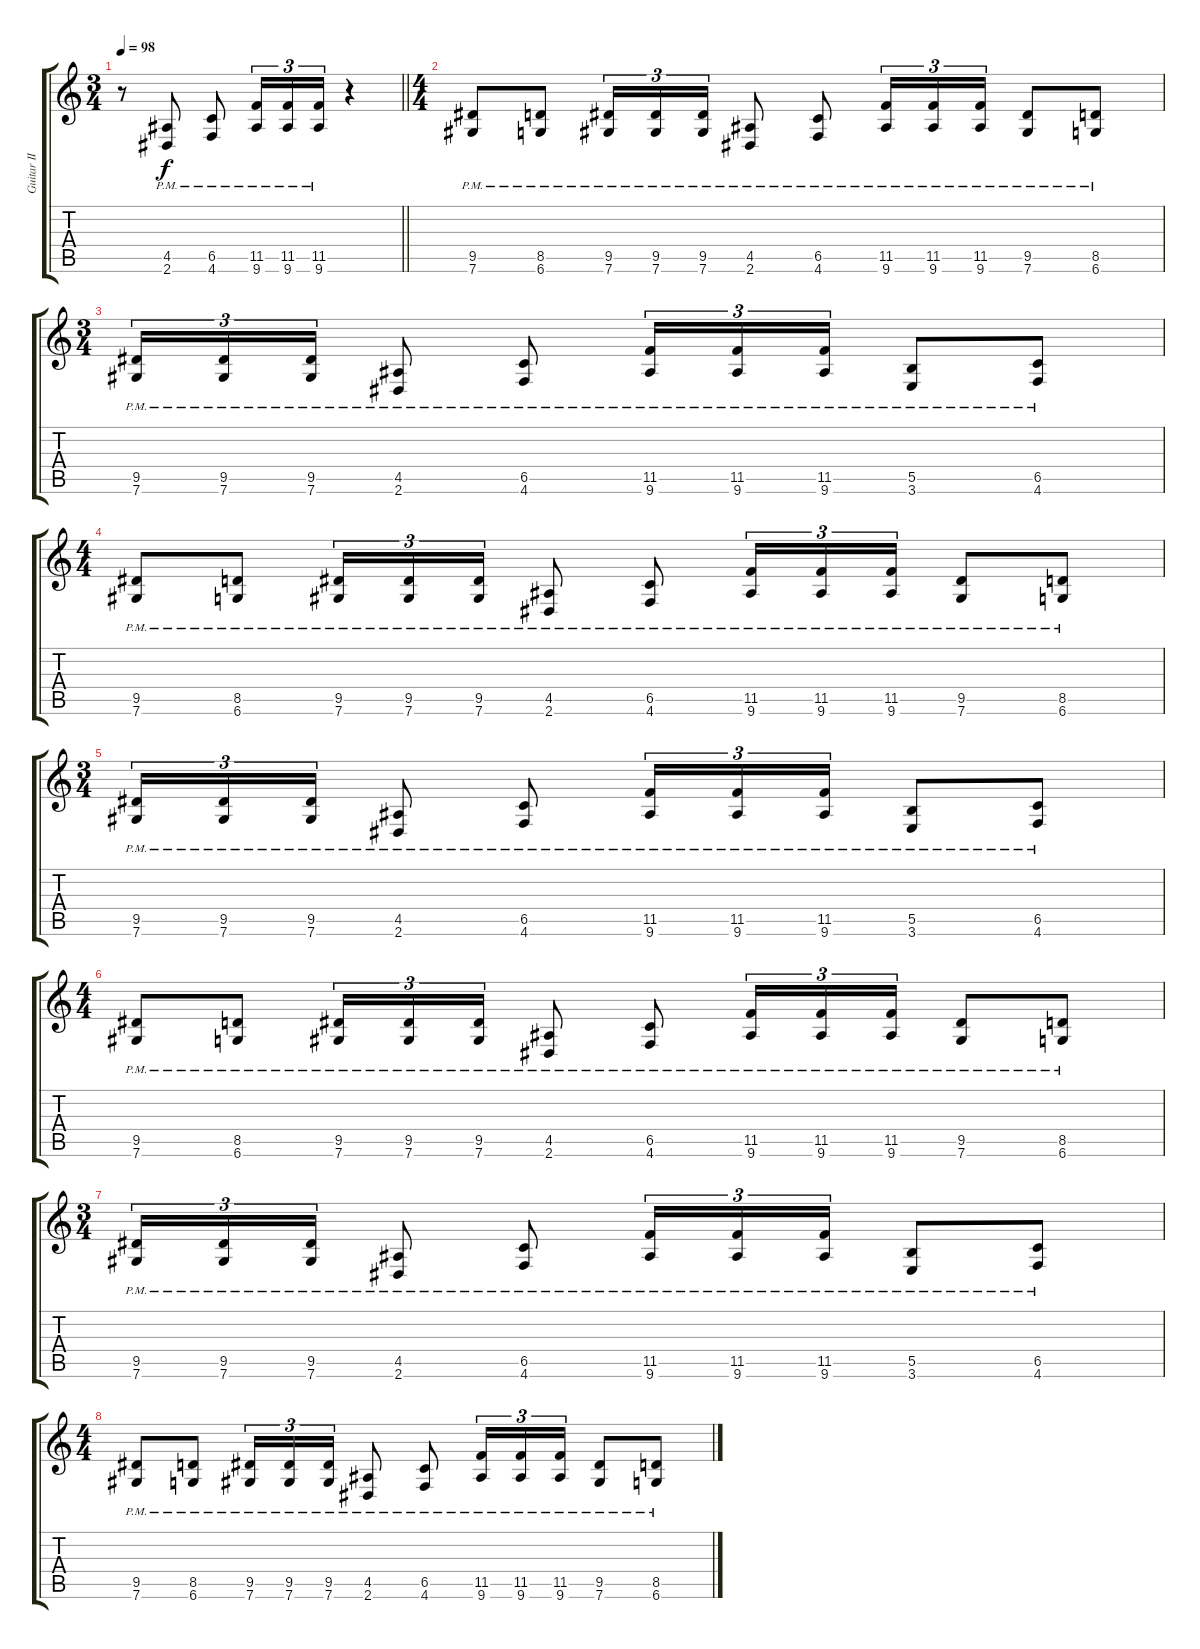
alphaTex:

\track ("Guitar II" "Guitar II") {instrument distortionguitar}
\staff {score tabs}
\tuning (Db4 Ab3 E3 B2 Gb2 Db2) {hide}
\ts (3 4)
\tempo 98
\clef g2
\barLineRight lightlight
\ks c
r.8{dy f} (4.5{pm} 2.6{pm}).8 (6.5{pm} 4.6{pm}).8 (11.5{pm} 9.6{pm}).16{tu (3 2)} (11.5{pm} 9.6{pm}).16{tu (3 2)} (11.5{pm} 9.6{pm}).16{tu (3 2)} r.4 |
\ts (4 4)
(9.5{pm} 7.6{pm}).8 (8.5{pm} 6.6{pm}).8 (9.5{pm} 7.6{pm}).16{tu (3 2)} (9.5{pm} 7.6{pm}).16{tu (3 2)} (9.5{pm} 7.6{pm}).16{tu (3 2)} (4.5{pm} 2.6{pm}).8 (6.5{pm} 4.6{pm}).8 (11.5{pm} 9.6{pm}).16{tu (3 2)} (11.5{pm} 9.6{pm}).16{tu (3 2)} (11.5{pm} 9.6{pm}).16{tu (3 2)} (9.5{pm} 7.6{pm}).8 (8.5{pm} 6.6{pm}).8 |
\ts (3 4)
(9.5{pm} 7.6{pm}).16{tu (3 2)} (9.5{pm} 7.6{pm}).16{tu (3 2)} (9.5{pm} 7.6{pm}).16{tu (3 2)} (4.5{pm} 2.6{pm}).8 (6.5{pm} 4.6{pm}).8 (11.5{pm} 9.6{pm}).16{tu (3 2)} (11.5{pm} 9.6{pm}).16{tu (3 2)} (11.5{pm} 9.6{pm}).16{tu (3 2)} (5.5{pm} 3.6{pm}).8 (6.5{pm} 4.6{pm}).8 |
\ts (4 4)
(9.5{pm} 7.6{pm}).8 (8.5{pm} 6.6{pm}).8 (9.5{pm} 7.6{pm}).16{tu (3 2)} (9.5{pm} 7.6{pm}).16{tu (3 2)} (9.5{pm} 7.6{pm}).16{tu (3 2)} (4.5{pm} 2.6{pm}).8 (6.5{pm} 4.6{pm}).8 (11.5{pm} 9.6{pm}).16{tu (3 2)} (11.5{pm} 9.6{pm}).16{tu (3 2)} (11.5{pm} 9.6{pm}).16{tu (3 2)} (9.5{pm} 7.6{pm}).8 (8.5{pm} 6.6{pm}).8 |
\ts (3 4)
(9.5{pm} 7.6{pm}).16{tu (3 2)} (9.5{pm} 7.6{pm}).16{tu (3 2)} (9.5{pm} 7.6{pm}).16{tu (3 2)} (4.5{pm} 2.6{pm}).8 (6.5{pm} 4.6{pm}).8 (11.5{pm} 9.6{pm}).16{tu (3 2)} (11.5{pm} 9.6{pm}).16{tu (3 2)} (11.5{pm} 9.6{pm}).16{tu (3 2)} (5.5{pm} 3.6{pm}).8 (6.5{pm} 4.6{pm}).8 |
\ts (4 4)
(9.5{pm} 7.6{pm}).8 (8.5{pm} 6.6{pm}).8 (9.5{pm} 7.6{pm}).16{tu (3 2)} (9.5{pm} 7.6{pm}).16{tu (3 2)} (9.5{pm} 7.6{pm}).16{tu (3 2)} (4.5{pm} 2.6{pm}).8 (6.5{pm} 4.6{pm}).8 (11.5{pm} 9.6{pm}).16{tu (3 2)} (11.5{pm} 9.6{pm}).16{tu (3 2)} (11.5{pm} 9.6{pm}).16{tu (3 2)} (9.5{pm} 7.6{pm}).8 (8.5{pm} 6.6{pm}).8 |
\ts (3 4)
(9.5{pm} 7.6{pm}).16{tu (3 2)} (9.5{pm} 7.6{pm}).16{tu (3 2)} (9.5{pm} 7.6{pm}).16{tu (3 2)} (4.5{pm} 2.6{pm}).8 (6.5{pm} 4.6{pm}).8 (11.5{pm} 9.6{pm}).16{tu (3 2)} (11.5{pm} 9.6{pm}).16{tu (3 2)} (11.5{pm} 9.6{pm}).16{tu (3 2)} (5.5{pm} 3.6{pm}).8 (6.5{pm} 4.6{pm}).8 |
\ts (4 4)
(9.5{pm} 7.6{pm}).8 (8.5{pm} 6.6{pm}).8 (9.5{pm} 7.6{pm}).16{tu (3 2)} (9.5{pm} 7.6{pm}).16{tu (3 2)} (9.5{pm} 7.6{pm}).16{tu (3 2)} (4.5{pm} 2.6{pm}).8 (6.5{pm} 4.6{pm}).8 (11.5{pm} 9.6{pm}).16{tu (3 2)} (11.5{pm} 9.6{pm}).16{tu (3 2)} (11.5{pm} 9.6{pm}).16{tu (3 2)} (9.5{pm} 7.6{pm}).8 (8.5{pm} 6.6{pm}).8
